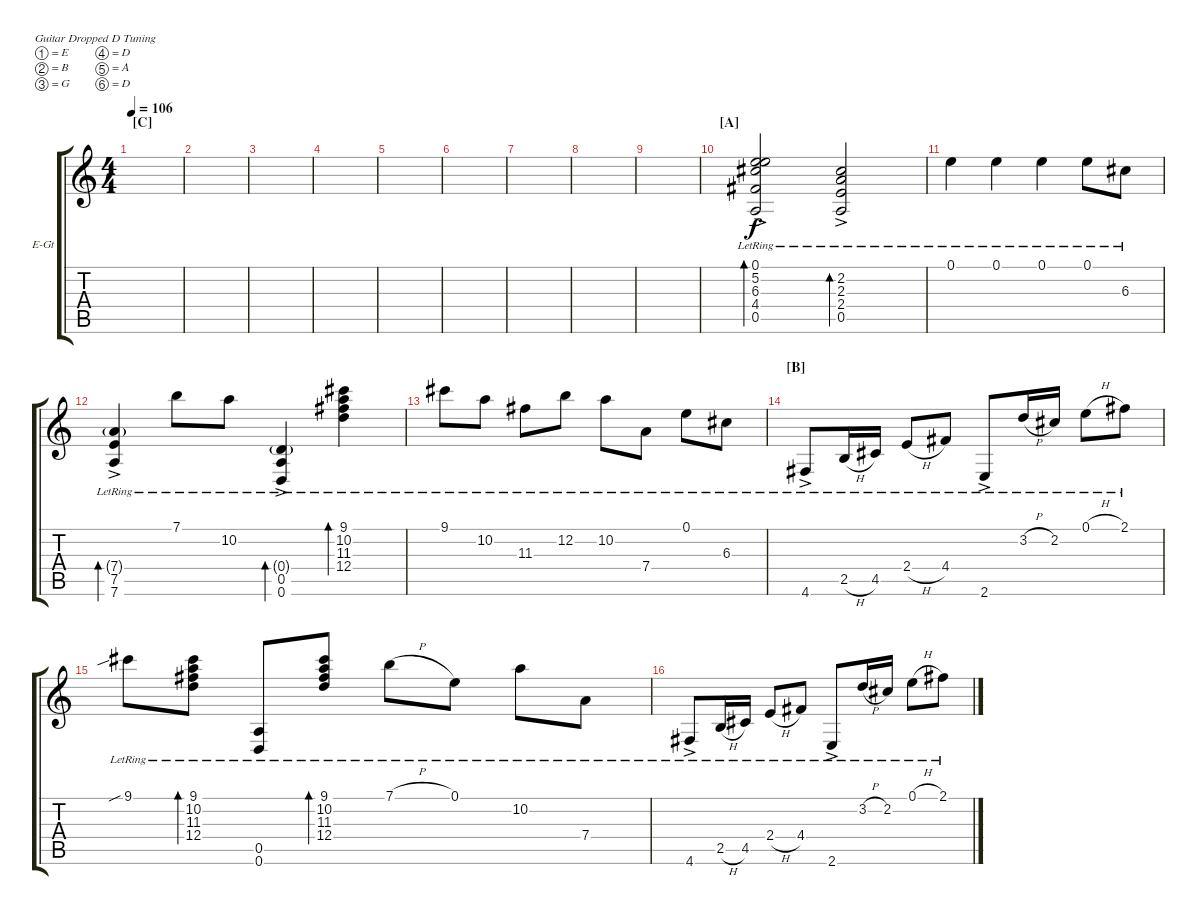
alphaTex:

\defaultSystemsLayout 4
\bracketExtendMode groupsimilarinstruments
\firstSystemTrackNameOrientation horizontal
\otherSystemsTrackNameOrientation horizontal
\track ("Clean" "E-Gt") {instrument electricguitarclean}
\staff {score tabs}
\tuning (E4 B3 G3 D3 A2 D2)
\ts (4 4)
\section ("C" "")
\tempo 106
\clef g2
\ks c
|
|
|
|
|
|
|
|
|
\section ("A" "")
(4.4{lr} 6.3{lr} 5.2{lr} 0.5{ac lr} 0.1{lr}).2{bd 240 dy f} (2.4{lr} 2.3{lr} 2.2{lr} 0.5{ac lr}).2{bd 30} |
0.1{lr}.4 0.1{lr}.4 0.1{lr}.4 0.1{lr}.8 6.3{lr}.8 |
(7.5{ac lr} 7.6{ac lr} 7.4{g lr}).4{bd 30} 7.1{lr}.8 10.2{lr}.8 (0.6{ac lr} 0.5{ac lr} 0.4{g lr}).4{bd 30} (12.4{lr} 11.3{lr} 10.2{lr} 9.1{lr}).4{bd 120} |
9.1{lr}.8 10.2{lr}.8 11.3{lr}.8 12.2{lr}.8 10.2{lr}.8 7.4{lr}.8 0.1{lr}.8 6.3{lr}.8 |
\section ("B" "")
4.6{ac lr}.8 2.5{h lr}.16 4.5{lr}.16 2.4{h lr}.8 4.4{lr}.8 2.6{ac lr}.8 3.2{h lr}.16 2.2{lr}.16 0.1{h lr}.8 2.1{lr}.8 |
9.1{sib lr}.8 (12.4{lr} 11.3{lr} 10.2{lr} 9.1{lr}).8{bd 30} (0.6{lr} 0.5{lr}).8 (12.4{lr} 11.3{lr} 10.2{lr} 9.1{lr}).8{bd 30} 7.1{h lr}.8 0.1{lr}.8 10.2{lr}.8 7.4{lr}.8 |
4.6{ac lr}.8 2.5{h lr}.16 4.5{lr}.16 2.4{h lr}.8 4.4{lr}.8 2.6{ac lr}.8 3.2{h lr}.16 2.2{lr}.16 0.1{h lr}.8 2.1{lr}.8
